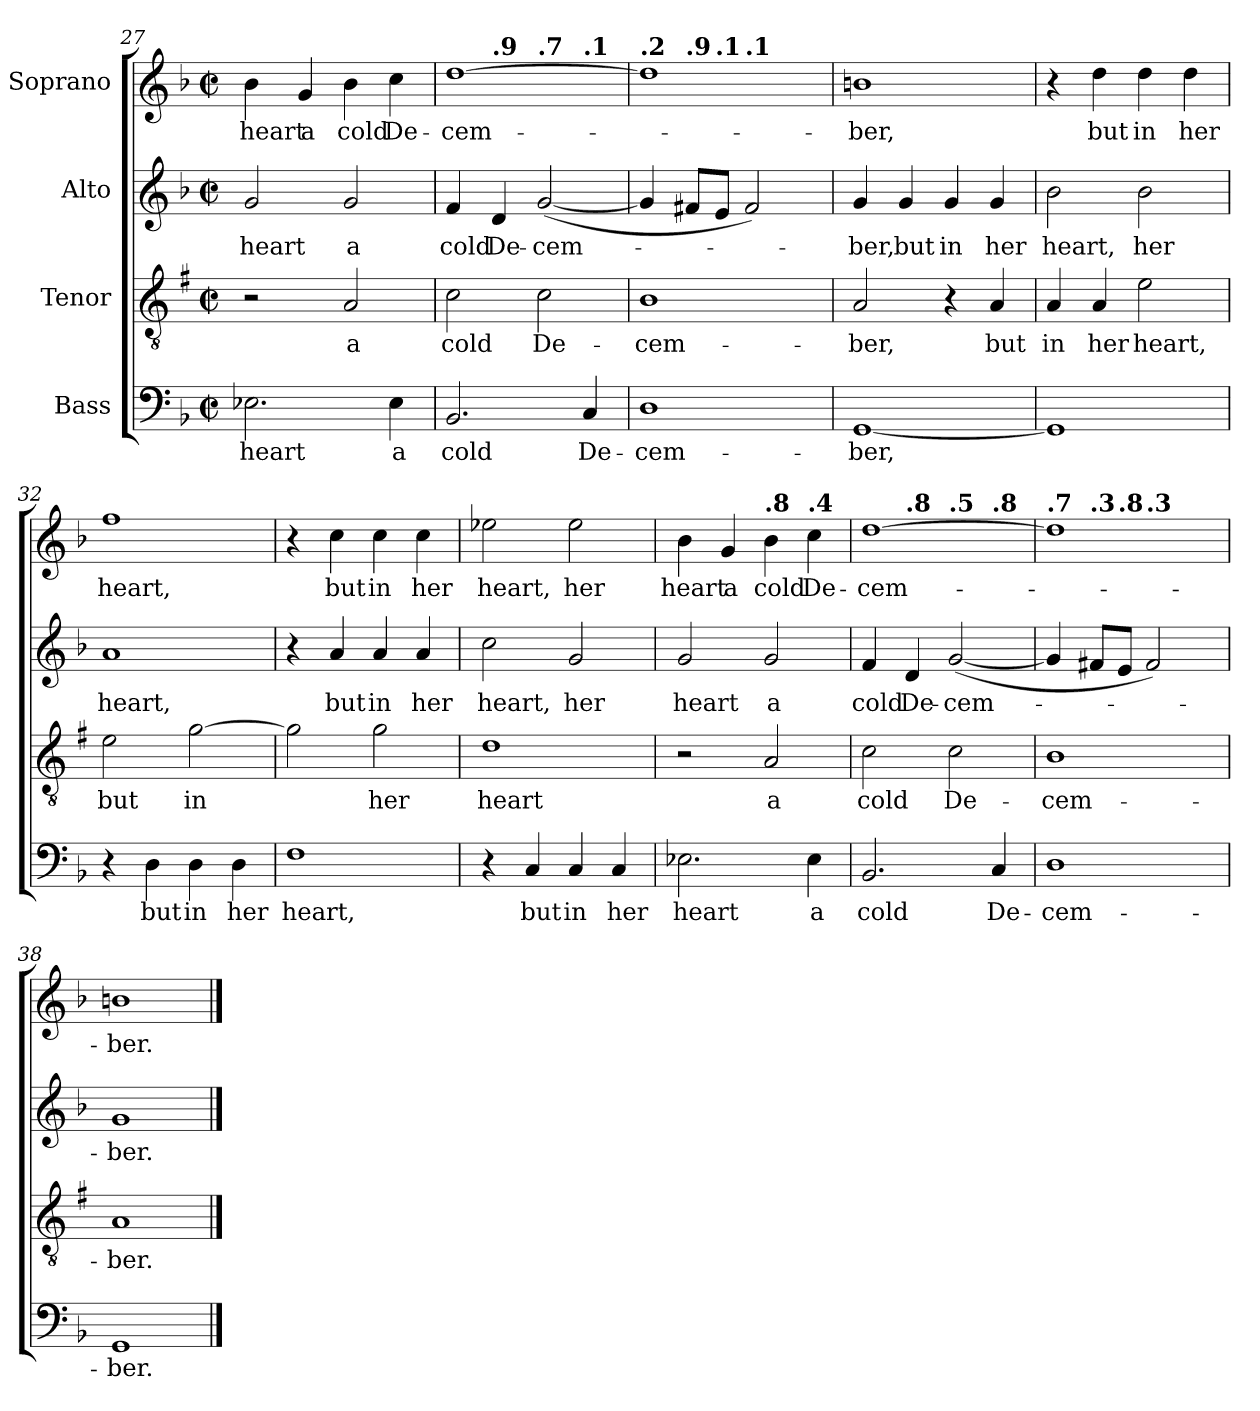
**kern	**text	**kern	**text	**kern	**text	**kern	**text
*part4	*part4	*part3	*part3	*part2	*part2	*part1	*part1
*staff4	*staff4	*staff3	*staff3	*staff2	*staff2	*staff1	*staff1
*I"Bass	*	*I"Tenor	*	*I"Alto	*	*I"Soprano	*
*clefF4	*	*clefGv2	*	*clefG2	*	*clefG2	*
*	*	*ITrd1c2	*	*	*	*	*
*k[b-]	*	*k[b-]	*	*k[b-]	*	*k[b-]	*
*M2/2	*	*M2/2	*	*M2/2	*	*M2/2	*
*met(c|)	*	*met(c|)	*	*met(c|)	*	*met(c|)	*
=27	=27	=27	=27	=27	=27	=27	=27
!	!LO:LY:b	!	!	!	!LO:LY:b	!	!LO:LY:b
2.E-X\	heart	2r	.	2g/	heart	4b-\	heart
!	!	!	!	!	!	!	!LO:LY:b
.	.	.	.	.	.	4g/	a
!	!	!	!LO:LY:b	!	!LO:LY:b	!	!LO:LY:b
.	.	2G/	a	2g/	a	4b-\	cold
!	!LO:LY:b	!	!	!	!	!	!LO:LY:b
4E-\	a	.	.	.	.	4cc\	De-
=28	=28	=28	=28	=28	=28	=28	=28
!	!LO:LY:b	!	!LO:LY:b	!	!LO:LY:b	!	!LO:LY:b
*	*	*	*	*	*	*^	*
*	*	*	*	*	*	*	*^	*
*	*	*	*	*	*	*	*	*^	*
2.BB-/	cold	2B-\	cold	4f/	cold	[1dd	4ryy	2ryy	2.ryy	-cem-
*	*	*	*	*	*	*MM150	*	*	*	*
!	!	!	!	!	!	!	!LO:TX:a:B:t=.9	!	!	!
!	!	!	!	!	!LO:LY:b	!	!	!	!	!
.	.	.	.	4d/	De-	.	2.ryy	.	.	.
*	*	*	*	*	*	*MM150	*	*	*	*
!	!	!	!	!	!	!	!	!LO:TX:a:B:t=.7	!	!
!	!	!	!LO:LY:b	!	!LO:LY:b	!	!	!	!	!
.	.	2B-\	De-	(<[2g/	-cem-	.	.	2ryy	.	.
*	*	*	*	*	*	*MM150	*	*	*	*
!	!	!	!	!	!	!	!	!	!LO:TX:a:B:t=.1	!
!	!LO:LY:b	!	!	!	!	!	!	!	!	!
4C/	De-	.	.	.	.	.	.	.	4ryy	.
!!LO:LB:g=z	!!	!!	!!
=29	=29	=29	=29	=29	=29	=29	=29	=29	=29	=29
*	*	*	*	*	*	*MM148	*	*	*	*
!	!	!	!	!	!	!LO:TX:a:B:t=.2	!	!	!	!
!	!LO:LY:b	!	!LO:LY:b	!	!	!	!	!	!	!
1D	-cem-	1A	-cem-	4g/]	.	1dd]	4ryy	4.ryy	2ryy	.
*	*	*	*	*	*	*MM144	*	*	*	*
!	!	!	!	!	!	!	!LO:TX:a:B:t=.9	!	!	!
.	.	.	.	8f#X/L	.	.	2.ryy	.	.	.
*	*	*	*	*	*	*MM144	*	*	*	*
!	!	!	!	!	!	!	!	!LO:TX:a:B:t=.1	!	!
.	.	.	.	8e/J	.	.	.	2ryy	.	.
*	*	*	*	*	*	*MM142	*	*	*	*
!	!	!	!	!	!	!	!	!	!LO:TX:a:B:t=.1	!
.	.	.	.	2f#/)	.	.	.	.	2ryy	.
.	.	.	.	.	.	.	.	8ryy	.	.
*	*	*	*	*	*	*v	*v	*v	*v	*
=30	=30	=30	=30	=30	=30	=30	=30
*	*	*	*	*	*	*MM132	*
*	*	*	*	*	*	*^	*
*	*	*	*	*	*	*	*^	*
*	*	*	*	*	*	*	*	*^	*
!	!LO:LY:b	!	!LO:LY:b	!	!LO:LY:b	!	!	!	!	!LO:LY:b
*	*	*	*	*	*	*	*v	*v	*v	*
[1GG	-ber,	2G/	-ber,	4g/	-ber,	1bn	4ryy	-ber,
*	*	*	*	*	*	*MM152	*	*
!	!	!	!	!	!LO:LY:b	!	!	!
.	.	.	.	4g/	but	.	2.ryy	.
!	!	!	!	!	!LO:LY:b	!	!	!
.	.	4r	.	4g/	in	.	.	.
!	!	!	!LO:LY:b	!	!LO:LY:b	!	!	!
.	.	4G/	but	4g/	her	.	.	.
=31	=31	=31	=31	=31	=31	=31	=31	=31
!	!	!	!LO:LY:b	!	!LO:LY:b	!	!	!
*	*	*	*	*	*	*v	*v	*
1GG]	.	4G/	in	2b-\	heart,	4r	.
!	!	!	!LO:LY:b	!	!	!	!LO:LY:b
.	.	4G/	her	.	.	4dd\	but
!	!	!	!LO:LY:b	!	!LO:LY:b	!	!LO:LY:b
.	.	2d\	heart,	2b-\	her	4dd\	in
!	!	!	!	!	!	!	!LO:LY:b
.	.	.	.	.	.	4dd\	her
=32	=32	=32	=32	=32	=32	=32	=32
!	!	!	!LO:LY:b	!	!LO:LY:b	!	!LO:LY:b
4r	.	2d\	but	1a	heart,	1ff	heart,
!	!LO:LY:b	!	!	!	!	!	!
4D\	but	.	.	.	.	.	.
!	!LO:LY:b	!	!LO:LY:b	!	!	!	!
4D\	in	[2f\	in	.	.	.	.
!	!LO:LY:b	!	!	!	!	!	!
4D\	her	.	.	.	.	.	.
=33	=33	=33	=33	=33	=33	=33	=33
!	!LO:LY:b	!	!	!	!	!	!
1F	heart,	2f\]	.	4r	.	4r	.
!	!	!	!	!	!LO:LY:b	!	!LO:LY:b
.	.	.	.	4a/	but	4cc\	but
!	!	!	!LO:LY:b	!	!LO:LY:b	!	!LO:LY:b
.	.	2f\	her	4a/	in	4cc\	in
!	!	!	!	!	!LO:LY:b	!	!LO:LY:b
.	.	.	.	4a/	her	4cc\	her
!!LO:LB:g=z
=34	=34	=34	=34	=34	=34	=34	=34
!	!	!	!LO:LY:b	!	!LO:LY:b	!	!LO:LY:b
4r	.	1c	heart	2cc\	heart,	2ee-X\	heart,
!	!LO:LY:b	!	!	!	!	!	!
4C/	but	.	.	.	.	.	.
!	!LO:LY:b	!	!	!	!LO:LY:b	!	!LO:LY:b
4C/	in	.	.	2g/	her	2ee-\	her
!	!LO:LY:b	!	!	!	!	!	!
4C/	her	.	.	.	.	.	.
=35	=35	=35	=35	=35	=35	=35	=35
!	!LO:LY:b	!	!	!	!LO:LY:b	!	!LO:LY:b
2.E-X\	heart	2r	.	2g/	heart	4b-\	heart
*	*	*	*	*	*	*MM152	*
!	!	!	!	!	!	!	!LO:LY:b
.	.	.	.	.	.	4g/	a
*	*	*	*	*	*	*MM150	*
!	!	!	!	!	!	!LO:TX:a:B:t=.8	!
!	!	!	!LO:LY:b	!	!LO:LY:b	!	!LO:LY:b
.	.	2G/	a	2g/	a	4b-\	cold
*	*	*	*	*	*	*MM150	*
!	!	!	!	!	!	!LO:TX:a:B:t=.4	!
!	!LO:LY:b	!	!	!	!	!	!LO:LY:b
4E-\	a	.	.	.	.	4cc\	De-
=36	=36	=36	=36	=36	=36	=36	=36
*	*	*	*	*	*	*MM148	*
!	!	!	!	!	!	!LO:TX:a:B:t=.7	!
!	!LO:LY:b	!	!LO:LY:b	!	!LO:LY:b	!	!LO:LY:b
*	*	*	*	*	*	*^	*
*	*	*	*	*	*	*	*^	*
*	*	*	*	*	*	*	*	*^	*
2.BB-/	cold	2B-\	cold	4f/	cold	[1dd	4ryy	2ryy	2.ryy	-cem-
*	*	*	*	*	*	*MM146	*	*	*	*
!	!	!	!	!	!	!	!LO:TX:a:B:t=.8	!	!	!
!	!	!	!	!	!LO:LY:b	!	!	!	!	!
.	.	.	.	4d/	De-	.	2.ryy	.	.	.
*	*	*	*	*	*	*MM144	*	*	*	*
!	!	!	!	!	!	!	!	!LO:TX:a:B:t=.5	!	!
!	!	!	!LO:LY:b	!	!LO:LY:b	!	!	!	!	!
.	.	2B-\	De-	(<[2g/	-cem-	.	.	2ryy	.	.
*	*	*	*	*	*	*MM140	*	*	*	*
!	!	!	!	!	!	!	!	!	!LO:TX:a:B:t=.8	!
!	!LO:LY:b	!	!	!	!	!	!	!	!	!
4C/	De-	.	.	.	.	.	.	.	4ryy	.
=37	=37	=37	=37	=37	=37	=37	=37	=37	=37	=37
*	*	*	*	*	*	*MM136	*	*	*	*
!	!	!	!	!	!	!LO:TX:a:B:t=.7	!	!	!	!
!	!LO:LY:b	!	!LO:LY:b	!	!	!	!	!	!	!
1D	-cem-	1A	-cem-	4g/]	.	1dd]	4ryy	4.ryy	2ryy	.
*	*	*	*	*	*	*MM132	*	*	*	*
!	!	!	!	!	!	!	!LO:TX:a:B:t=.3	!	!	!
.	.	.	.	8f#X/L	.	.	2.ryy	.	.	.
*	*	*	*	*	*	*MM128	*	*	*	*
!	!	!	!	!	!	!	!	!LO:TX:a:B:t=.8	!	!
.	.	.	.	8e/J	.	.	.	2ryy	.	.
*	*	*	*	*	*	*MM126	*	*	*	*
!	!	!	!	!	!	!	!	!	!LO:TX:a:B:t=.3	!
.	.	.	.	2f#/)	.	.	.	.	2ryy	.
.	.	.	.	.	.	.	.	8ryy	.	.
*	*	*	*	*	*	*v	*v	*v	*v	*
=38	=38	=38	=38	=38	=38	=38	=38
*	*	*	*	*	*	*MM112	*
*	*	*	*	*	*	*^	*
*	*	*	*	*	*	*	*^	*
*	*	*	*	*	*	*	*	*^	*
!	!LO:LY:b	!	!LO:LY:b	!	!LO:LY:b	!	!	!	!	!LO:LY:b
*	*	*	*	*	*	*v	*v	*v	*v	*
1GG	-ber.	1G	-ber.	1g	-ber.	1bn	-ber.
==	==	==	==	==	==	==	==
*-	*-	*-	*-	*-	*-	*-	*-
